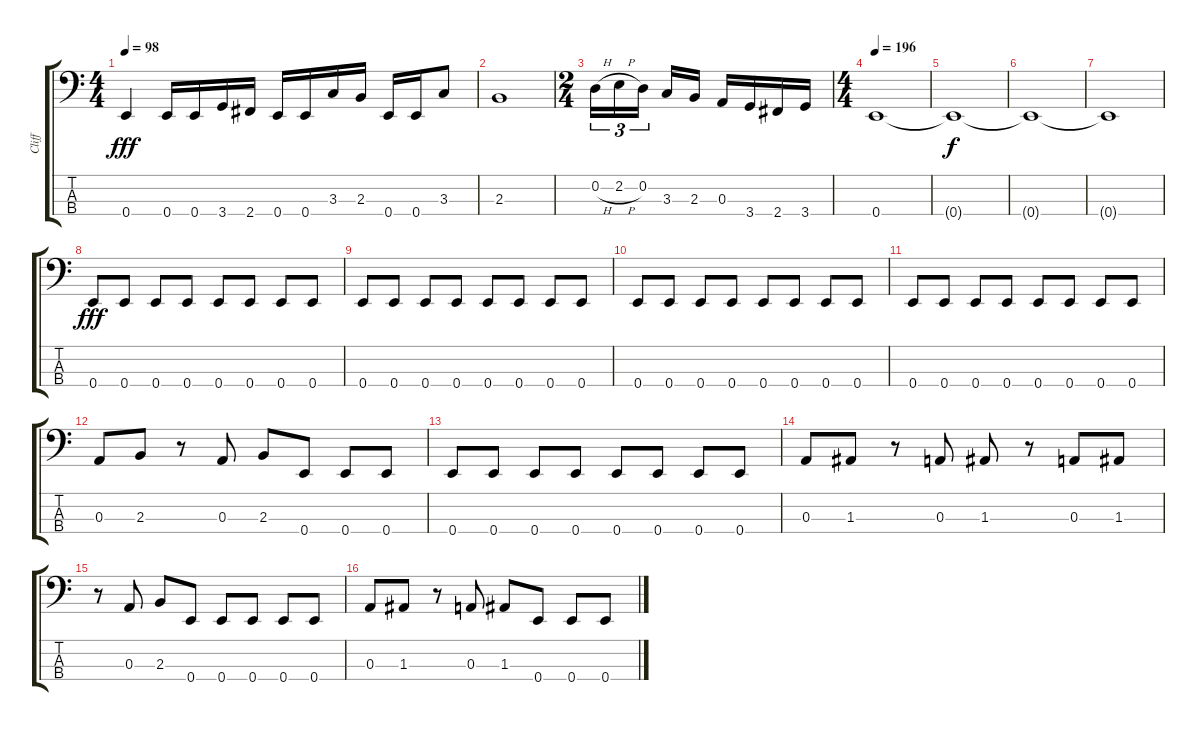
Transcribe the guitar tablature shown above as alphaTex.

\track ("Cliff" "Cliff") {instrument electricbassfinger}
\staff {score tabs}
\tuning (G2 D2 A1 E1) {hide}
\ts (4 4)
\tempo 98
\clef f4
\ks c
0.4.4{dy fff} 0.4.16 0.4.16 3.4.16 2.4.16 0.4.16 0.4.16 3.3.16 2.3.16 0.4.16 0.4.16 3.3.8 |
2.3.1 |
\ts (2 4)
0.2{h}.16{tu (3 2)} 2.2{h}.16{tu (3 2)} 0.2.16{tu (3 2) beam splitsecondary} 3.3.16 2.3.16 0.3.16 3.4.16 2.4.16 3.4.16 |
\ts (4 4)
\tempo 196
0.4.1 |
0.4{t}.1{dy f} |
0.4{t}.1 |
0.4{t}.1 |
0.4.8{dy fff} 0.4.8 0.4.8 0.4.8 0.4.8 0.4.8 0.4.8 0.4.8 |
0.4.8 0.4.8 0.4.8 0.4.8 0.4.8 0.4.8 0.4.8 0.4.8 |
0.4.8 0.4.8 0.4.8 0.4.8 0.4.8 0.4.8 0.4.8 0.4.8 |
0.4.8 0.4.8 0.4.8 0.4.8 0.4.8 0.4.8 0.4.8 0.4.8 |
0.3.8 2.3.8 r.8 0.3.8 2.3.8 0.4.8 0.4.8 0.4.8 |
0.4.8 0.4.8 0.4.8 0.4.8 0.4.8 0.4.8 0.4.8 0.4.8 |
0.3.8 1.3.8 r.8 0.3.8 1.3.8 r.8 0.3.8 1.3.8 |
r.8 0.3.8 2.3.8 0.4.8 0.4.8 0.4.8 0.4.8 0.4.8 |
0.3.8 1.3.8 r.8 0.3.8 1.3.8 0.4.8 0.4.8 0.4.8
